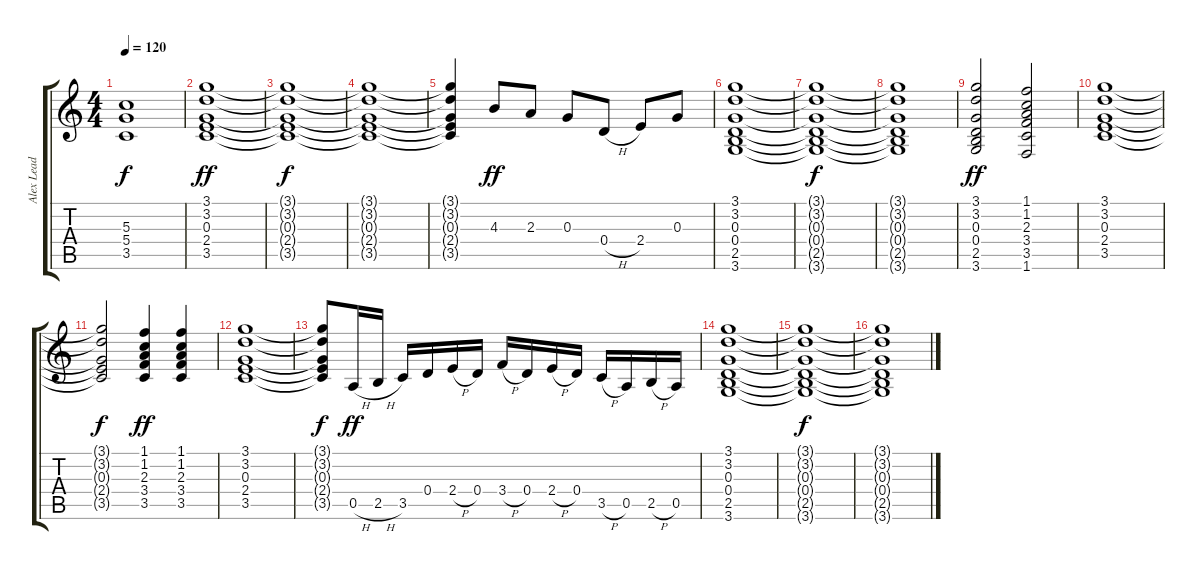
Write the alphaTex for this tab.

\track ("Alex Lead" "Alex Lead") {instrument distortionguitar}
\staff {score tabs}
\tuning (E4 B3 G3 D3 A2 E2) {hide}
\ts (4 4)
\tempo 120
\clef g2
\ks c
(5.3{t} 5.4{t} 3.5{t}).1{dy f} |
(3.1 3.2 0.3 2.4 3.5).1{dy ff} |
(3.1{t} 3.2{t} 0.3{t} 2.4{t} 3.5{t}).1{dy f} |
(3.1{t} 3.2{t} 0.3{t} 2.4{t} 3.5{t}).1 |
(3.1{t} 3.2{t} 0.3{t} 2.4{t} 3.5{t}).4 4.3.8{dy ff} 2.3.8 0.3.8 0.4{h}.8 2.4.8 0.3.8 |
(3.1 3.2 0.3 0.4 2.5 3.6).1 |
(3.1{t} 3.2{t} 0.3{t} 0.4{t} 2.5{t} 3.6{t}).1{dy f} |
(3.1{t} 3.2{t} 0.3{t} 0.4{t} 2.5{t} 3.6{t}).1 |
(3.1 3.2 0.3 0.4 2.5 3.6).2{dy ff} (1.1 1.2 2.3 3.4 3.5 1.6).2 |
(3.1 3.2 0.3 2.4 3.5).1 |
(3.1{t} 3.2{t} 0.3{t} 2.4{t} 3.5{t}).2{dy f} (1.1 1.2 2.3 3.4 3.5).4{dy ff} (1.1 1.2 2.3 3.4 3.5).4 |
(3.1 3.2 0.3 2.4 3.5).1 |
(3.1{t} 3.2{t} 0.3{t} 2.4{t} 3.5{t}).8{dy f} 0.5{h}.16{dy ff} 2.5{h}.16 3.5.16 0.4.16 2.4{h}.16 0.4.16 3.4{h}.16 0.4.16 2.4{h}.16 0.4.16 3.5{h}.16 0.5.16 2.5{h}.16 0.5.16 |
(3.1 3.2 0.3 0.4 2.5 3.6).1 |
(3.1{t} 3.2{t} 0.3{t} 0.4{t} 2.5{t} 3.6{t}).1{dy f} |
(3.1{t} 3.2{t} 0.3{t} 0.4{t} 2.5{t} 3.6{t}).1
